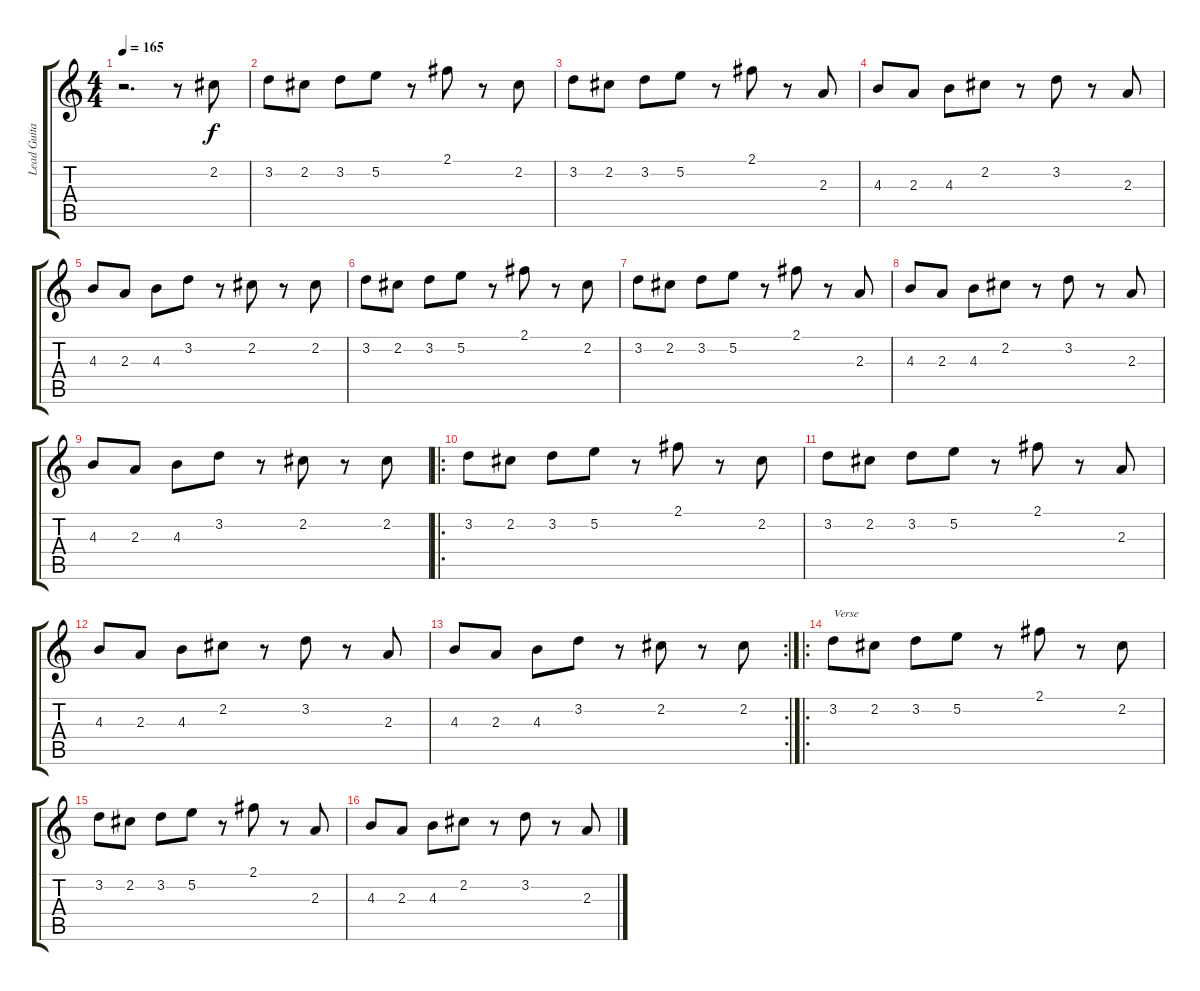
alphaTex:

\track ("Lead Guitar" "Lead Guita") {instrument distortionguitar}
\staff {score tabs}
\tuning (E4 B3 G3 D3 A2 E2) {hide}
\ts (4 4)
\tempo 165
\clef g2
\ks c
r.2{d txt "" dy f instrument distortionguitar} r.8 2.2.8 |
3.2.8 2.2.8 3.2.8 5.2.8 r.8 2.1.8 r.8 2.2.8 |
3.2.8 2.2.8 3.2.8 5.2.8 r.8 2.1.8 r.8 2.3.8 |
4.3.8 2.3.8 4.3.8 2.2.8 r.8 3.2.8 r.8 2.3.8 |
4.3.8 2.3.8 4.3.8 3.2.8 r.8 2.2.8 r.8 2.2.8 |
3.2.8 2.2.8 3.2.8 5.2.8 r.8 2.1.8 r.8 2.2.8 |
3.2.8 2.2.8 3.2.8 5.2.8 r.8 2.1.8 r.8 2.3.8 |
4.3.8 2.3.8 4.3.8 2.2.8 r.8 3.2.8 r.8 2.3.8 |
4.3.8 2.3.8 4.3.8 3.2.8 r.8 2.2.8 r.8 2.2.8 |
\ro
3.2.8 2.2.8 3.2.8 5.2.8 r.8 2.1.8 r.8 2.2.8 |
3.2.8 2.2.8 3.2.8 5.2.8 r.8 2.1.8 r.8 2.3.8 |
4.3.8 2.3.8 4.3.8 2.2.8 r.8 3.2.8 r.8 2.3.8 |
\rc 2
4.3.8 2.3.8 4.3.8 3.2.8 r.8 2.2.8 r.8 2.2.8 |
\ro
3.2.8{txt "Verse"} 2.2.8 3.2.8 5.2.8 r.8 2.1.8 r.8 2.2.8 |
3.2.8 2.2.8 3.2.8 5.2.8 r.8 2.1.8 r.8 2.3.8 |
4.3.8 2.3.8 4.3.8 2.2.8 r.8 3.2.8 r.8 2.3.8
